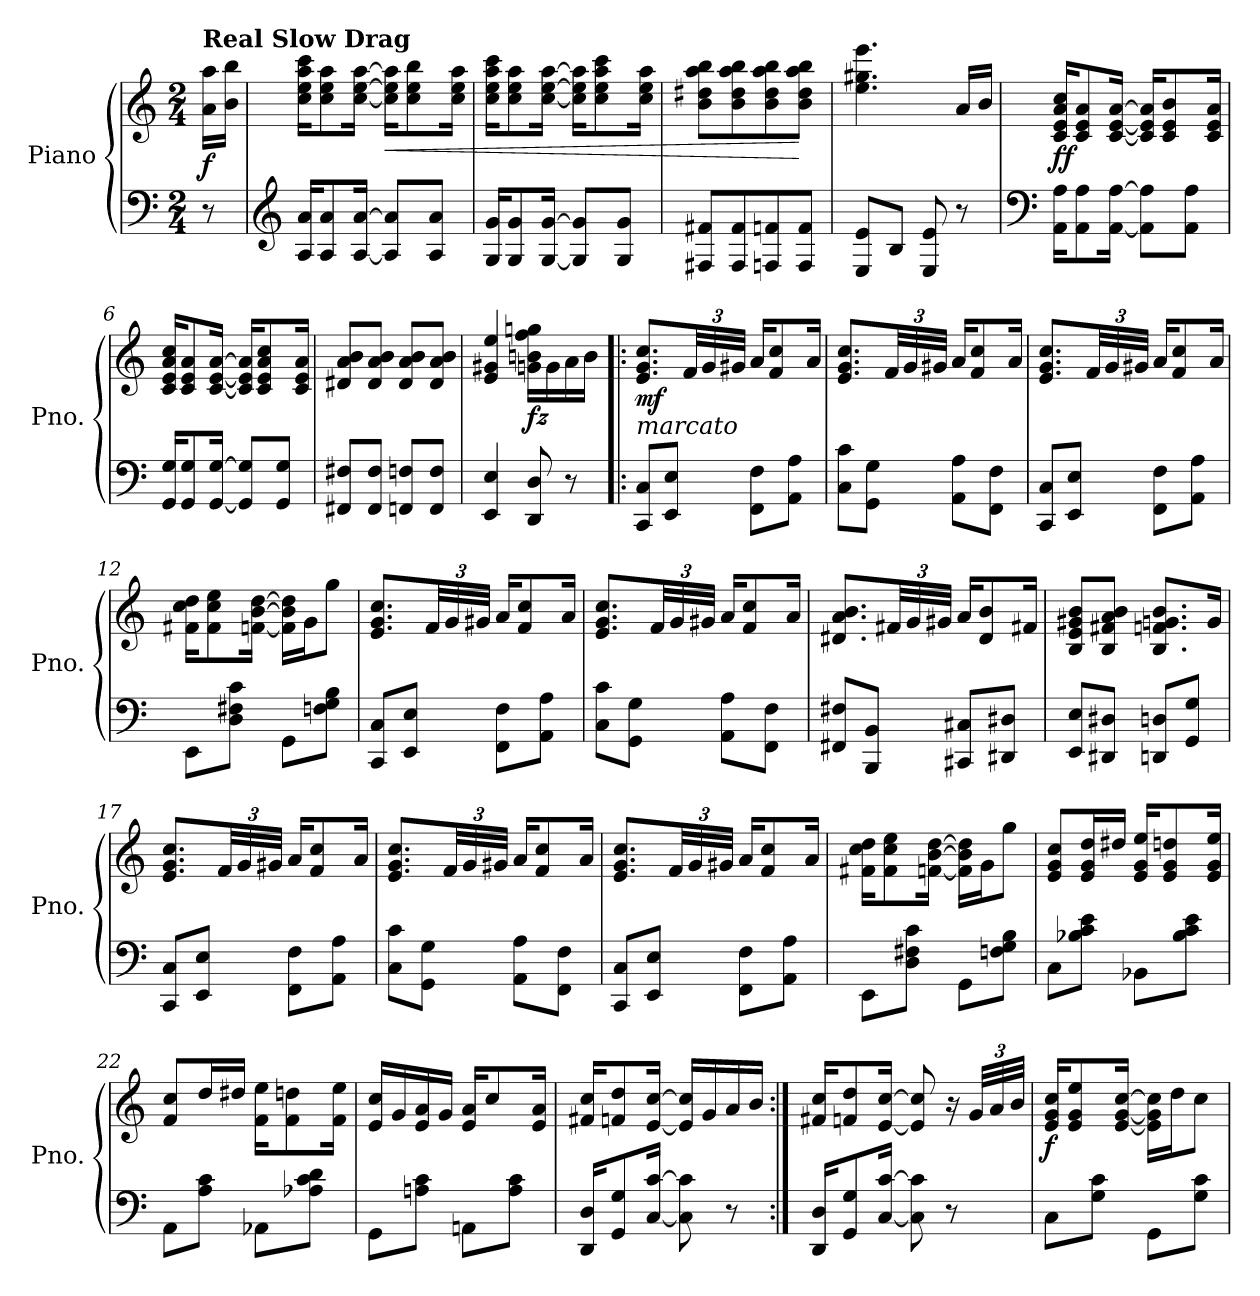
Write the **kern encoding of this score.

**kern	**kern	**dynam
*part1	*part1	*part1
*staff2	*staff1	*staff1/2
*I"Piano	*	*
*I'Pno.	*	*
*clefF4	*clefG2	*
*k[]	*k[]	*
*M2/4	*M2/4	*
=	=	=
!	!LO:TX:a:B:t=Real Slow Drag	!
!	!	!LO:DY:b
8r	16a\ 16aa\LL	f
.	16b\ 16bb\JJ	.
=1	=1	=1
*clefG2	*	*
16A/ 16a/KL	16cc\ 16ee\ 16aa\ 16ccc\KL	.
8A/ 8a/	8cc\ 8ee\ 8aa\	.
[16A/ [16a/Jk	[16cc\ [16ee\ [16aa\Jk	.
!	!	!LO:HP:b
8A/] 8a/]L	16cc\] 16ee\] 16aa\]KL	<
.	8cc\ 8ee\ 8bb\	.
8A/ 8a/J	.	.
.	16cc\ 16ee\ 16aa\Jk	.
=2	=2	=2
16G/ 16g/KL	16cc\ 16ee\ 16aa\ 16ccc\KL	.
8G/ 8g/	8cc\ 8ee\ 8aa\	.
[16G/ [16g/Jk	[16cc\ [16ee\ [16aa\Jk	.
8G/] 8g/]L	16cc\] 16ee\] 16aa\]KL	.
.	8cc\ 8ee\ 8aa\ 8ccc\	.
8G/ 8g/J	.	.
.	16cc\ 16ee\ 16aa\Jk	.
=3	=3	=3
8F#X/ 8f#X/L	8b\ 8dd#X\ 8aa\ 8bb\L	.
8F#/ 8f#/	8b\ 8dd#\ 8aa\ 8bb\	.
8Fn/ 8fn/	8b\ 8dd#\ 8aa\ 8bb\	.
8F/ 8f/J	8b\ 8dd#\ 8aa\ 8bb\J	[
=4	=4	=4
8E/ 8e/L	4.ee\ 4.gg#X\ 4.eee\	.
8B/J	.	.
8E/ 8e/	.	.
8r	16a/LL	.
.	16b/JJ	.
=5	=5	=5
*clefF4	*	*
!	!	!LO:DY:b
16AA\ 16A\KL	16c/ 16e/ 16a/ 16cc/KL	ff
8AA\ 8A\	8c/ 8e/ 8a/	.
[16AA\ [16A\Jk	[16c/ [16e/ [16a/Jk	.
8AA\] 8A\]L	16c/] 16e/] 16a/]KL	.
.	8c/ 8e/ 8b/	.
8AA\ 8A\J	.	.
.	16c/ 16e/ 16a/Jk	.
!!LO:LB:g=z
=6	=6	=6
16GG/ 16G/KL	16c/ 16e/ 16a/ 16cc/KL	.
8GG/ 8G/	8c/ 8e/ 8a/	.
[16GG/ [16G/Jk	[16c/ [16e/ [16a/Jk	.
8GG/] 8G/]L	16c/] 16e/] 16a/]KL	.
.	8c/ 8e/ 8a/ 8cc/	.
8GG/ 8G/J	.	.
.	16c/ 16e/ 16a/Jk	.
=7	=7	=7
8FF#X/ 8F#X/L	8d#X/ 8a/ 8b/L	.
8FF#/ 8F#/J	8d#/ 8a/ 8b/J	.
8FFn/ 8Fn/L	8d#/ 8a/ 8b/L	.
8FF/ 8F/J	8d#/ 8a/ 8b/J	.
=8	=8	=8
4EE/ 4E/	4e/ 4g#X/ 4ee/	.
!	!	!LO:DY:b
8DD/ 8D/	16gn\ 16bn\ 16ff\ 16ggn\LL	fz
.	16g\	.
8r	16a\	.
.	16b\JJ	.
!!LO:LB:g=z
=9!|:	=9!|:	=9!|:
!	!LO:TX:b:i:t=marcato	!
!	!	!LO:DY:b
8CC/ 8C/L	8.e/ 8.g/ 8.cc/L	mf
8EE/ 8E/J	.	.
*	*Xbrackettup	*
.	48f/LL	.
.	48g/	.
.	48g#X/JJJ	.
8FF\ 8F\L	16a/KL	.
.	8f/ 8cc/	.
8AA\ 8A\J	.	.
.	16a/Jk	.
=10	=10	=10
8C\ 8c\L	8.e/ 8.g/ 8.cc/L	.
8GG\ 8G\J	.	.
.	48f/LL	.
.	48g/	.
.	48g#X/JJJ	.
8AA\ 8A\L	16a/KL	.
.	8f/ 8cc/	.
8FF\ 8F\J	.	.
.	16a/Jk	.
=11	=11	=11
8CC/ 8C/L	8.e/ 8.g/ 8.cc/L	.
8EE/ 8E/J	.	.
.	48f/LL	.
.	48g/	.
.	48g#X/JJJ	.
8FF\ 8F\L	16a/KL	.
.	8f/ 8cc/	.
8AA\ 8A\J	.	.
.	16a/Jk	.
=12	=12	=12
8EE\L	16f#X\ 16cc\ 16dd\KL	.
.	8f#\ 8cc\ 8ee\	.
8D\ 8F#X\ 8c\J	.	.
.	[16fn\ [16b\ [16dd\Jk	.
8GG\L	16f\] 16b\] 16dd\]LL	.
.	16g\J	.
8Fn\ 8G\ 8B\J	8gg\J	.
!!LO:LB:g=z
=13	=13	=13
8CC/ 8C/L	8.e/ 8.g/ 8.cc/L	.
8EE/ 8E/J	.	.
.	48f/LL	.
.	48g/	.
.	48g#X/JJJ	.
8FF\ 8F\L	16a/KL	.
.	8f/ 8cc/	.
8AA\ 8A\J	.	.
.	16a/Jk	.
=14	=14	=14
8C\ 8c\L	8.e/ 8.g/ 8.cc/L	.
8GG\ 8G\J	.	.
.	48f/LL	.
.	48g/	.
.	48g#X/JJJ	.
8AA\ 8A\L	16a/KL	.
.	8f/ 8cc/	.
8FF\ 8F\J	.	.
.	16a/Jk	.
=15	=15	=15
8FF#X/ 8F#X/L	8.d#X/ 8.a/ 8.b/L	.
8BBB/ 8BB/J	.	.
.	48f#X/LL	.
.	48g/	.
.	48g#X/JJJ	.
8CC#X/ 8C#X/L	16a/KL	.
.	8d#/ 8b/	.
8DD#X/ 8D#X/J	.	.
.	16f#X/Jk	.
=16	=16	=16
8EE/ 8E/L	8B/ 8e/ 8g#X/ 8b/L	.
8DD#X/ 8D#X/J	8B/ 8f#X/ 8a/ 8b/J	.
8DDn/ 8Dn/L	8.B/ 8.fn/ 8.gn/ 8.b/L	.
8GG/ 8G/J	.	.
.	16g/Jk	.
!!LO:LB:g=z
=17	=17	=17
8CC/ 8C/L	8.e/ 8.g/ 8.cc/L	.
8EE/ 8E/J	.	.
.	48f/LL	.
.	48g/	.
.	48g#X/JJJ	.
8FF\ 8F\L	16a/KL	.
.	8f/ 8cc/	.
8AA\ 8A\J	.	.
.	16a/Jk	.
=18	=18	=18
8C\ 8c\L	8.e/ 8.g/ 8.cc/L	.
8GG\ 8G\J	.	.
.	48f/LL	.
.	48g/	.
.	48g#X/JJJ	.
8AA\ 8A\L	16a/KL	.
.	8f/ 8cc/	.
8FF\ 8F\J	.	.
.	16a/Jk	.
=19	=19	=19
8CC/ 8C/L	8.e/ 8.g/ 8.cc/L	.
8EE/ 8E/J	.	.
.	48f/LL	.
.	48g/	.
.	48g#X/JJJ	.
8FF\ 8F\L	16a/KL	.
.	8f/ 8cc/	.
8AA\ 8A\J	.	.
.	16a/Jk	.
=20	=20	=20
8EE\L	16f#X\ 16cc\ 16dd\KL	.
.	8f#\ 8cc\ 8ee\	.
8D\ 8F#X\ 8c\J	.	.
.	[16fn\ [16b\ [16dd\Jk	.
8GG\L	16f\] 16b\] 16dd\]LL	.
.	16g\J	.
8Fn\ 8G\ 8B\J	8gg\J	.
!!LO:PB:g=z
=21	=21	=21
8C\L	8e/ 8g/ 8cc/L	.
8B-X\ 8c\ 8e\J	16e/ 16g/ 16dd/L	.
.	16dd#X/JJ	.
8BB-X\L	16e/ 16g/ 16ee/KL	.
.	8e/ 8g/ 8ddn/	.
8B-\ 8c\ 8e\J	.	.
.	16e/ 16g/ 16ee/Jk	.
=22	=22	=22
8AA\L	8f/ 8cc/L	.
8A\ 8c\J	16dd/L	.
.	16dd#X/JJ	.
8AA-X\L	16f\ 16ee\KL	.
.	8f\ 8ddn\	.
8A-X\ 8c\ 8d\J	.	.
.	16f\ 16ee\Jk	.
=23	=23	=23
8GG\L	16e/ 16cc/LL	.
.	16g/	.
8An\ 8c\J	16e/ 16a/	.
.	16g/JJ	.
8AAn\L	16e/ 16a/KL	.
.	8cc/	.
8A\ 8c\J	.	.
.	16e/ 16a/Jk	.
=24	=24	=24
16DD/ 16D/KL	16f#X/ 16cc/KL	.
8GG/ 8G/	8fn/ 8dd/	.
[16C/ [16c/Jk	[16e/ [16cc/Jk	.
8C\] 8c\]	16e/] 16cc/]LL	.
.	16g/	.
8r	16a/	.
.	16b/JJ	.
=25:|!	=25:|!	=25:|!
16DD/ 16D/KL	16f#X/ 16cc/KL	.
8GG/ 8G/	8fn/ 8dd/	.
[16C/ [16c/Jk	[16e/ [16cc/Jk	.
8C\] 8c\]	8e/] 8cc/]	.
8r	16r	.
.	48g/LLL	.
.	48a/	.
.	48b/JJJ	.
!!LO:LB:g=z
=26	=26	=26
!	!	!LO:DY:b
8C\L	16e/ 16g/ 16cc/KL	f
.	8e/ 8g/ 8ee/	.
8G\ 8c\J	.	.
.	[16e/ [16g/ [16cc/Jk	.
8GG\L	16e\] 16g\] 16cc\]LL	.
.	16dd\J	.
8G\ 8c\J	8cc\J	.
=	=	=
*-	*-	*-
